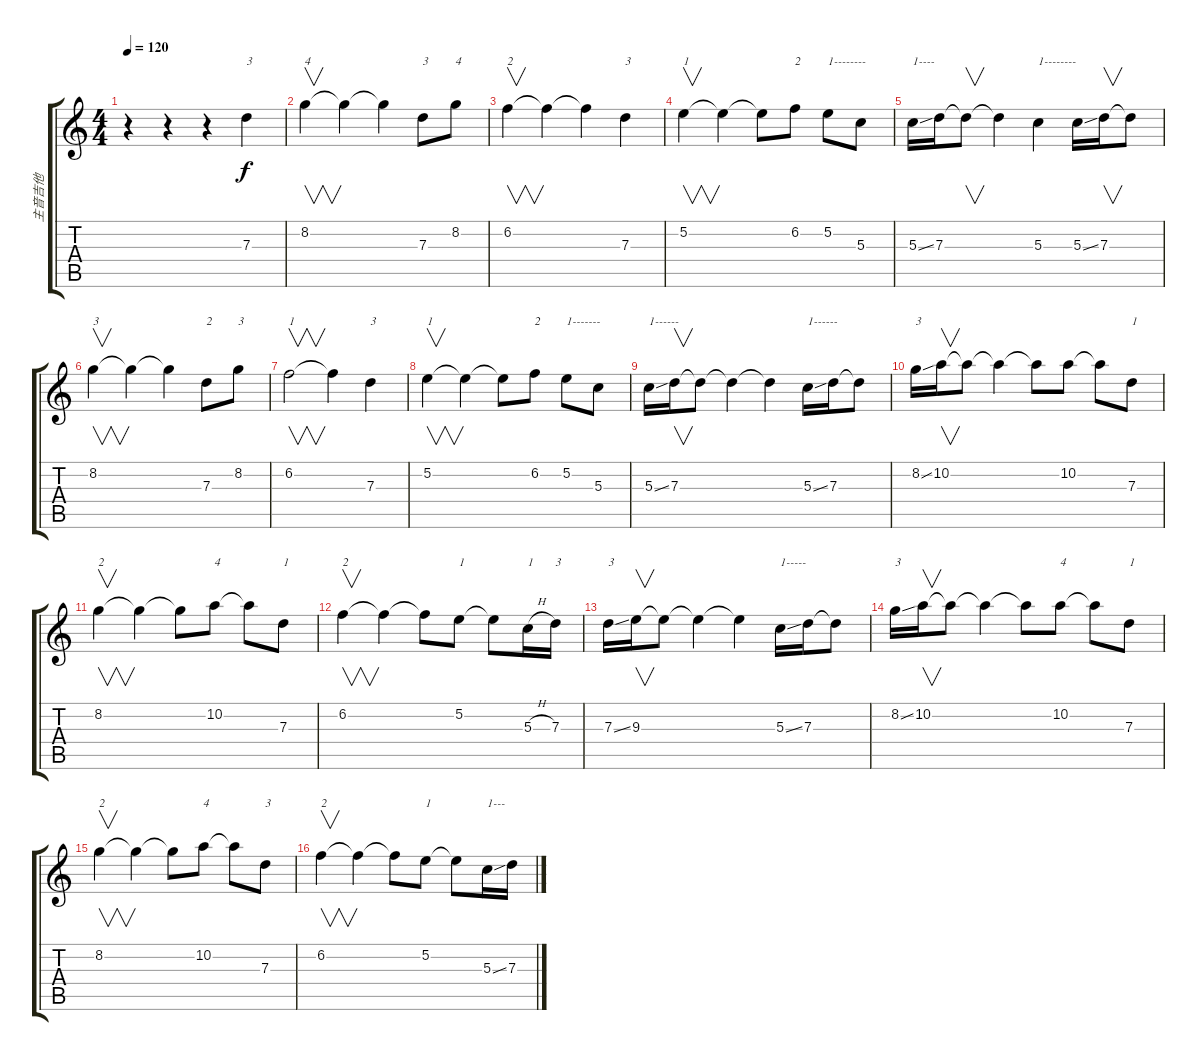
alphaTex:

\track ("主音吉他" "主音吉他") {instrument overdrivenguitar}
\staff {score tabs}
\tuning (E4 B3 G3 D3 A2 E2) {hide}
\ts (4 4)
\tempo 120
\clef g2
\ks c
r.4{dy f instrument overdrivenguitar} r.4 r.4 7.3.4{txt "3"} |
8.2.4{v txt "4"} 8.2{t}.4 8.2{t}.4 7.3.8{txt "3"} 8.2.8{txt "4"} |
6.2.4{v txt "2"} 6.2{t}.4 6.2{t}.4 7.3.4{txt "3"} |
5.2.4{v txt "1"} 5.2{t}.4 5.2{t}.8 6.2.8{txt "2"} 5.2.8{txt "1--------"} 5.3.8 |
5.3{ss}.16{txt "1----"} 7.3.16 7.3{t}.8{v} 7.3{t}.4 5.3.4{txt "1--------"} 5.3{ss}.16 7.3.16{v} 7.3{t}.8 |
8.2.4{v txt "3"} 8.2{t}.4 8.2{t}.4 7.3.8{txt "2"} 8.2.8{txt "3"} |
6.2.2{v txt "1"} 6.2{t}.4 7.3.4{txt "3"} |
5.2.4{v txt "1"} 5.2{t}.4 5.2{t}.8 6.2.8{txt "2"} 5.2.8{txt "1-------"} 5.3.8 |
5.3{ss}.16{txt "1------"} 7.3.16{v} 7.3{t}.8 7.3{t}.4 7.3{t}.4 5.3{ss}.16{txt "1------"} 7.3.16 7.3{t}.8 |
8.2{ss}.16{txt "3"} 10.2.16{v} 10.2{t}.8 10.2{t}.4 10.2{t}.8 10.2.8 10.2{t}.8 7.3.8{txt "1"} |
8.2.4{v txt "2"} 8.2{t}.4 8.2{t}.8 10.2.8{txt "4"} 10.2{t}.8 7.3.8{txt "1"} |
6.2.4{v txt "2"} 6.2{t}.4 6.2{t}.8 5.2.8{txt "1"} 5.2{t}.8 5.3{h}.16{txt "1"} 7.3.16{txt "3"} |
7.3{ss}.16{txt "3"} 9.3.16{v} 9.3{t}.8 9.3{t}.4 9.3{t}.4 5.3{ss}.16{txt "1-----"} 7.3.16 7.3{t}.8 |
8.2{ss}.16{txt "3"} 10.2.16{v} 10.2{t}.8 10.2{t}.4 10.2{t}.8 10.2.8{txt "4"} 10.2{t}.8 7.3.8{txt "1"} |
8.2.4{v txt "2"} 8.2{t}.4 8.2{t}.8 10.2.8{txt "4"} 10.2{t}.8 7.3.8{txt "3"} |
6.2.4{v txt "2"} 6.2{t}.4 6.2{t}.8 5.2.8{txt "1"} 5.2{t}.8 5.3{ss}.16{txt "1---"} 7.3.16
